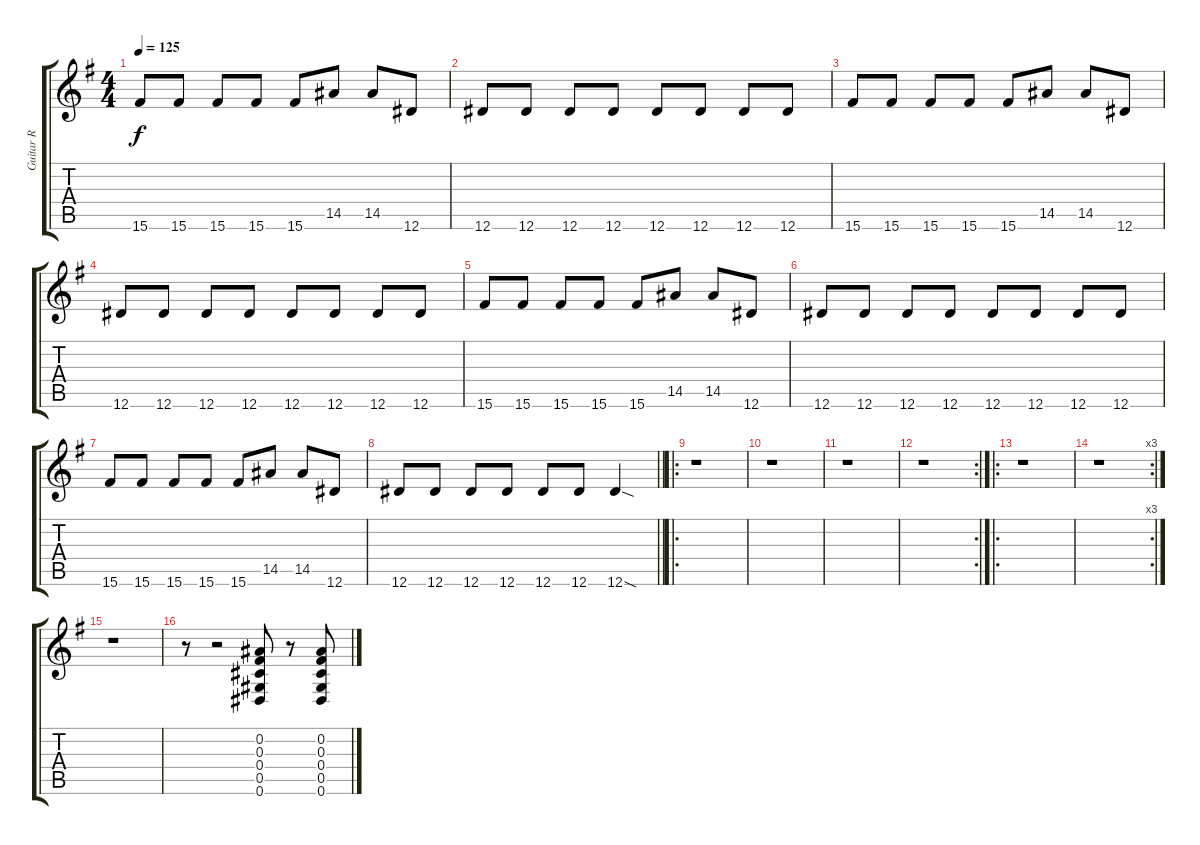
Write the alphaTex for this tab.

\track ("Guitar R" "Guitar R") {instrument overdrivenguitar}
\staff {score tabs}
\tuning (Eb4 Bb3 Gb3 Db3 Ab2 Eb2) {hide}
\ts (4 4)
\tempo 125
\clef g2
\ks g
15.6.8{dy f instrument overdrivenguitar} 15.6.8 15.6.8 15.6.8 15.6.8 14.5.8 14.5.8 12.6.8 |
12.6.8 12.6.8 12.6.8 12.6.8 12.6.8 12.6.8 12.6.8 12.6.8 |
15.6.8 15.6.8 15.6.8 15.6.8 15.6.8 14.5.8 14.5.8 12.6.8 |
12.6.8 12.6.8 12.6.8 12.6.8 12.6.8 12.6.8 12.6.8 12.6.8 |
15.6.8 15.6.8 15.6.8 15.6.8 15.6.8 14.5.8 14.5.8 12.6.8 |
12.6.8 12.6.8 12.6.8 12.6.8 12.6.8 12.6.8 12.6.8 12.6.8 |
15.6.8 15.6.8 15.6.8 15.6.8 15.6.8 14.5.8 14.5.8 12.6.8 |
\barLineRight lightlight
12.6.8 12.6.8 12.6.8 12.6.8 12.6.8 12.6.8 12.6{sod}.4 |
\ro
r.1 |
r.1 |
r.1 |
\rc 2
r.1 |
\ro
r.1 |
\rc 3
r.1 |
r.1 |
r.8 r.2 (0.2 0.3 0.4 0.5 0.6).8 r.8 (0.2 0.3 0.4 0.5 0.6).8
